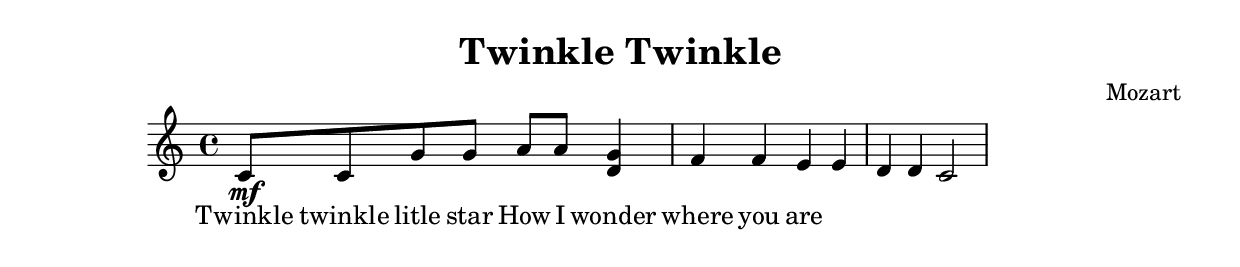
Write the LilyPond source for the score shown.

\header {
  title = "Twinkle Twinkle"
  composer = "Mozart"
}

\relative c' {
  c8\mf c8 g'8 g8
  a a <g d>4
  f4 f e e
  d d c2
}

\addlyrics {
  Twinkle twinkle litle star
  How I wonder where you are
}
